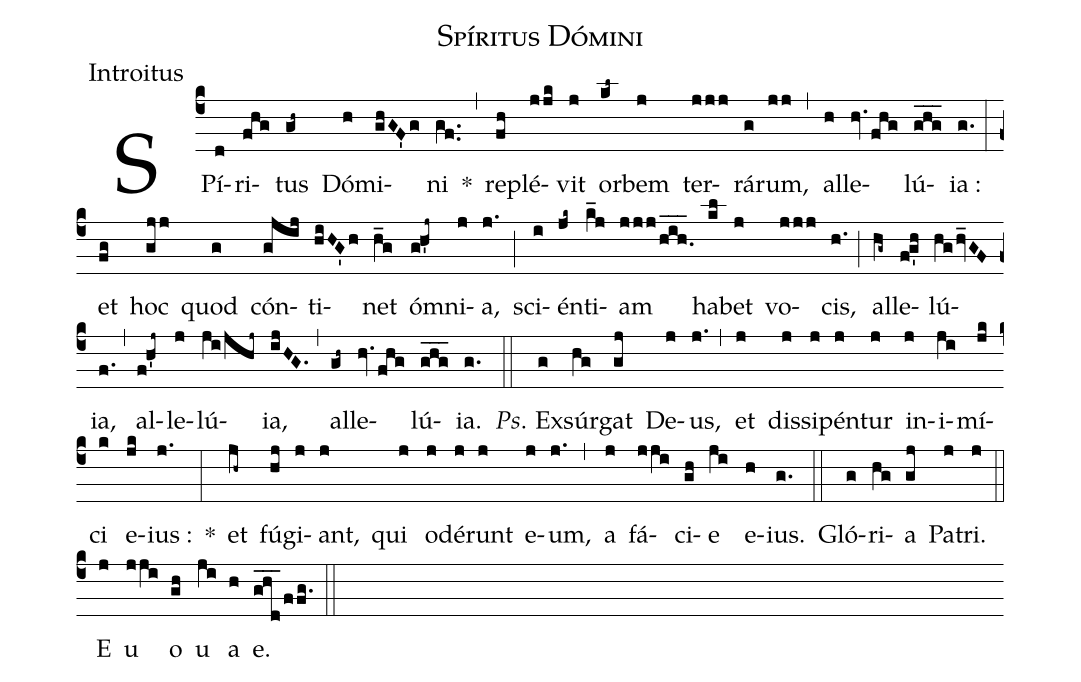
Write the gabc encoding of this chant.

name:Spíritus Dómini;
office-part:Introitus;
%%
(c4) SP{í}(d)ri(fhg)tus(gh~) Dó(h)mi(ghGF'g)ni(gf..) *(,)
re(fh)plé(jjk)vit(j) or(kl~)bem(j) ter(jjj)rá(g)rum,(jj) (,)
al(h)le(hv.fhg)lú(ghg___)ia :(g.) (:)
et(fg) hoc(gjj) quod(g) cón(gjij)ti(hiHG'h)net(h_g) ó(g!h'j~)mni(j)a,(j.) (;)
sci(i)én(jk~)ti(k_j)am(jjj/hih.___) ha(kl)bet(j) vo(jjj)cis,(h.) (;)
al(hg~)le(f!g'h)lú(hghv_GF)ia,(f.) (,)
al(f!h'j~)le(j)lú(ji/jhj~)ia,(ijHG.) (,)
al(gh~)le(hv.fhg)lú(ghg___)ia.(g.) (::)

<i>Ps</i>. Ex(g)súr(hg)gat(gj) De(j)us,(j.) (,)
et(j) dis(j)si(j)pén(j)tur(j) in(j)i(ji)mí(jk)ci(k) e(jk)ius :(j.) *(:)
et(jh~) fú(hj)gi(j)ant,(j) qui(j) o(j)dé(j)runt(j) e(j)um,(j.) (,)
a(j) fá(jji)ci(gh)e(ji) e(h)ius.(g.) (::)

Gló(g)ri(hg)a(gj) Pa(j)tri.(j) (::)
<eu>E(j) u(jji) o(gh) u(ji) a(h) e.</eu>(ghd___/ffg.) (::)
